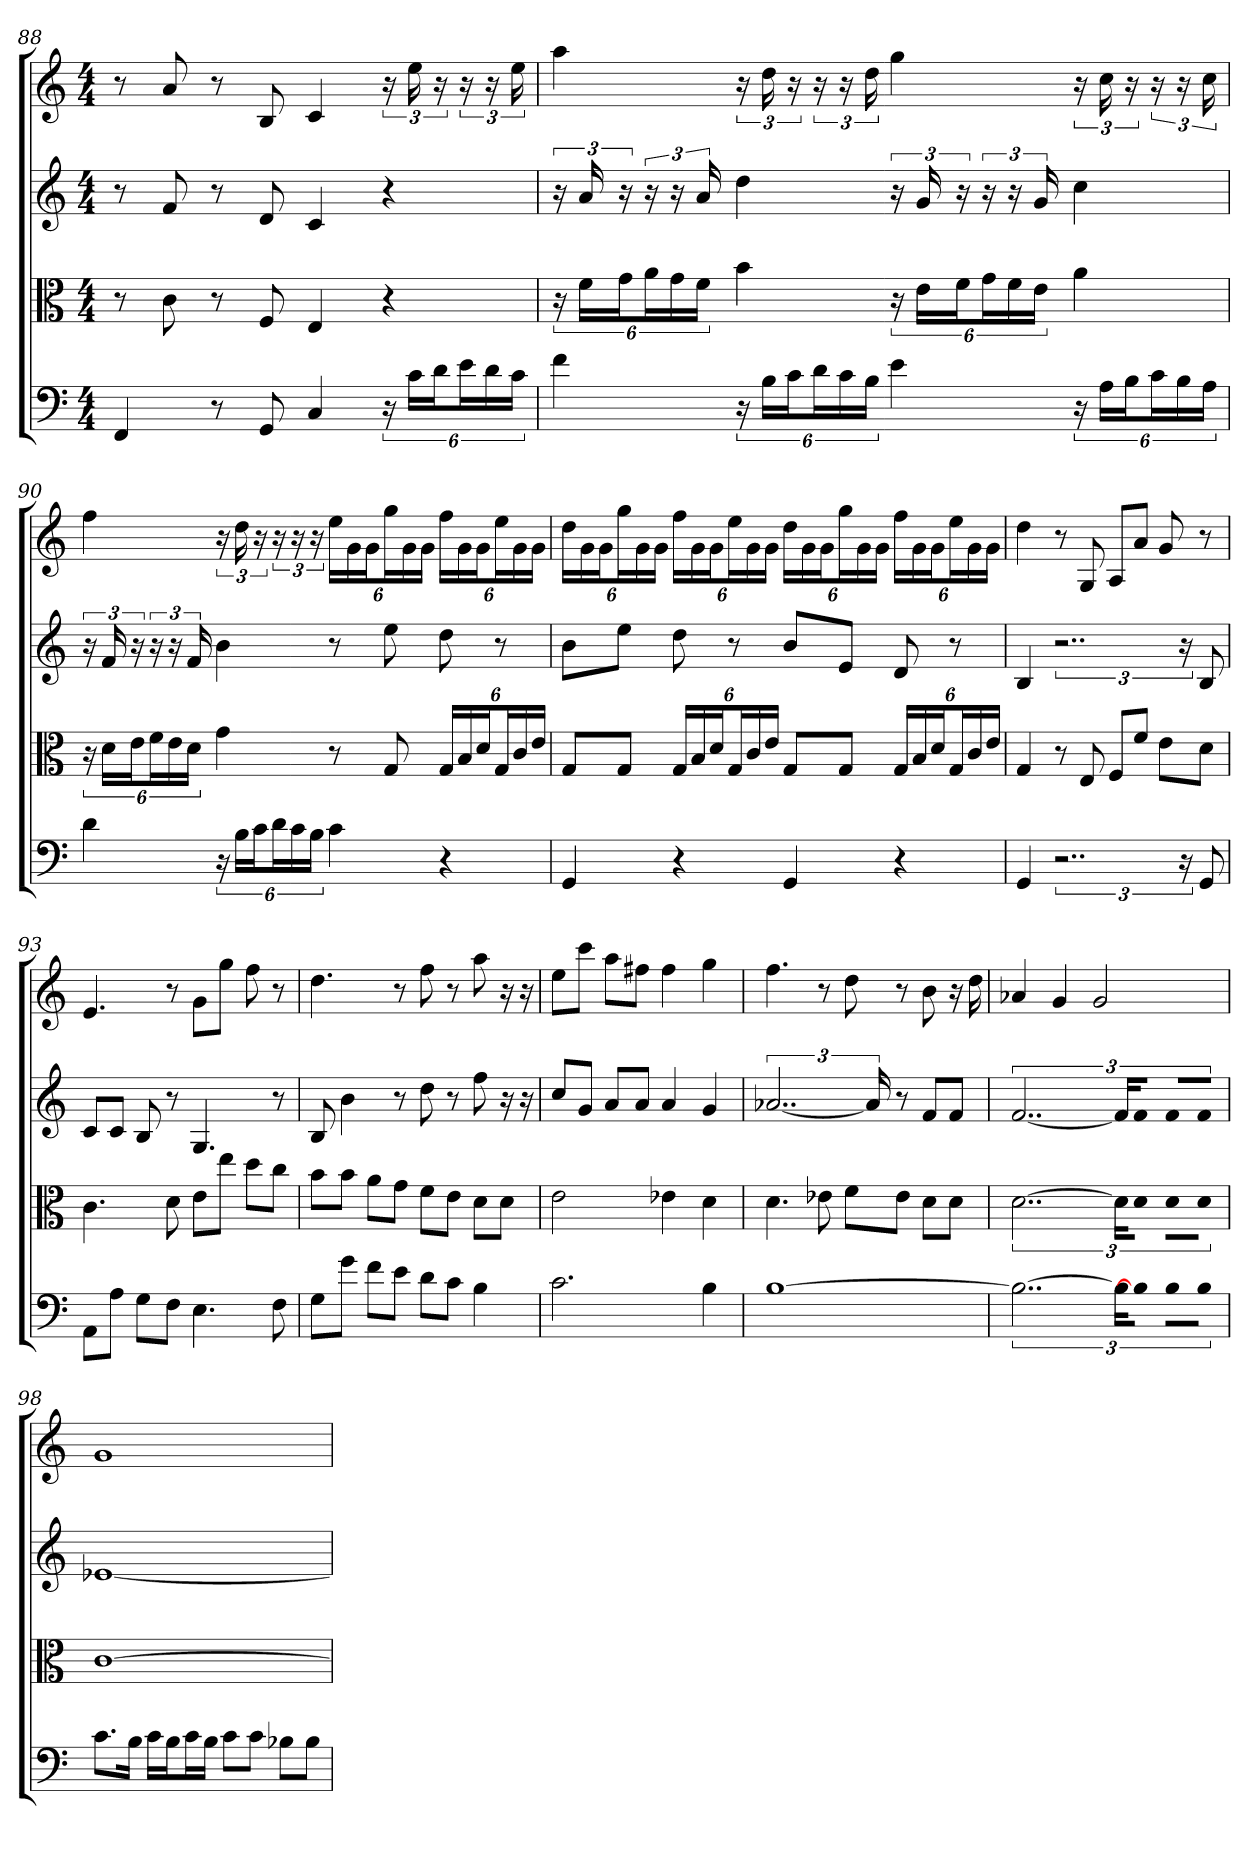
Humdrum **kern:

**kern	**kern	**kern	**kern
*part4	*part3	*part2	*part1
*staff4	*staff3	*staff2	*staff1
*clefF4	*clefC3	*clefG2	*clefG2
*k[]	*k[]	*k[]	*k[]
*C:	*C:	*C:	*C:
*M4/4	*M4/4	*M4/4	*M4/4
=88	=88	=88	=88
4FF	8r	8r	8r
.	8c	8f	8a
8r	8r	8r	8r
8GG	8F	8d	8B
4C	4E	4c	4c
24r	4r	4r	24r
24c\LL	.	.	24ee
24d\J	.	.	24r
24e\L	.	.	24r
24d\	.	.	24r
24c\JJ	.	.	24ee
=89	=89	=89	=89
4f	24r	24r	4aa
.	24f\LL	24a	.
.	24g\J	24r	.
.	24a\L	24r	.
.	24g\	24r	.
.	24f\JJ	24a	.
24r	4b	4dd	24r
24B\LL	.	.	24dd
24c\J	.	.	24r
24d\L	.	.	24r
24c\	.	.	24r
24B\JJ	.	.	24dd
4e	24r	24r	4gg
.	24e\LL	24g	.
.	24f\J	24r	.
.	24g\L	24r	.
.	24f\	24r	.
.	24e\JJ	24g	.
24r	4a	4cc	24r
24A\LL	.	.	24cc
24B\J	.	.	24r
24c\L	.	.	24r
24B\	.	.	24r
24A\JJ	.	.	24cc
=90	=90	=90	=90
4d	24r	24r	4ff
.	24d\LL	24f	.
.	24e\J	24r	.
.	24f\L	24r	.
.	24e\	24r	.
.	24d\JJ	24f	.
24r	4g	4b	24r
24B\LL	.	.	24dd
24c\J	.	.	24r
24d\L	.	.	24r
24c\	.	.	24r
24B\JJ	.	.	24r
4c	8r	8r	24ee\LL
.	.	.	24g\
.	.	.	24g\J
.	8G	8ee	24gg\L
.	.	.	24g\
.	.	.	24g\JJ
4r	24G/LL	8dd	24ff\LL
.	24B/	.	24g\
.	24d/J	.	24g\J
.	24G/L	8r	24ee\L
.	24c/	.	24g\
.	24e/JJ	.	24g\JJ
=91	=91	=91	=91
4GG	8G/L	8b\L	24dd\LL
.	.	.	24g\
.	.	.	24g\J
.	8G/J	8ee\J	24gg\L
.	.	.	24g\
.	.	.	24g\JJ
4r	24G/LL	8dd	24ff\LL
.	24B/	.	24g\
.	24d/J	.	24g\J
.	24G/L	8r	24ee\L
.	24c/	.	24g\
.	24e/JJ	.	24g\JJ
4GG	8G/L	8b/L	24dd\LL
.	.	.	24g\
.	.	.	24g\J
.	8G/J	8e/J	24gg\L
.	.	.	24g\
.	.	.	24g\JJ
4r	24G/LL	8d	24ff\LL
.	24B/	.	24g\
.	24d/J	.	24g\J
.	24G/L	8r	24ee\L
.	24c/	.	24g\
.	24e/JJ	.	24g\JJ
=92	=92	=92	=92
4GG	4G	4B	4dd
3..r	8r	3..r	8r
.	8E	.	8G
.	8F/L	.	8A/L
.	8f/J	.	8a/J
.	8e\L	.	8g
24r	.	24r	.
8GG	8d\J	8B	8r
=93	=93	=93	=93
8AA\L	4.c	8c/L	4.e
8A\J	.	8c/J	.
8G\L	.	8B	.
8F\J	8d	8r	8r
4.E	8e\L	4.G	8g\L
.	8ee\J	.	8gg\J
.	8dd\L	.	8ff
8F	8cc\J	8r	8r
=94	=94	=94	=94
8G\L	8b\L	8B	4.dd
8g\J	8b\J	4b	.
8f\L	8a\L	.	.
8e\J	8g\J	8r	8r
8d\L	8f\L	8dd	8ff
8c\J	8e\J	8r	8r
4B	8d\L	8ff	8aa
.	8d\J	16r	16r
.	.	16r	16r
=95	=95	=95	=95
2.c	2e	8cc/L	8ee\L
.	.	8g/J	8ccc\J
.	.	8a/L	8aa\L
.	.	8a/J	8ff#X\J
.	4e-X	4a	4ff#
4B	4d	4g	4gg
=96	=96	=96	=96
[1B	4.d	[3..a-X	4.ff
.	8e-X	.	8r
.	8f\L	.	8dd
.	.	24a-]	.
.	8e-\J	8r	8r
.	8d\L	8f/L	8b
.	8d\J	8f/J	16r
.	.	.	16dd
=97	=97	=97	=97
3..B_	[3..d	[3..f	4a-X
.	.	.	4g
.	.	.	2g
24B\KL]	24d\KL]	24f/KL]	.
8B\J]	8d\J	8f/J	.
8B\L	8d\L	8f/L	.
8B\J	8d\J	8f/J	.
=98	=98	=98	=98
8.c\L	[1c	[1e-X	1g
16B\Jk	.	.	.
16c\LL	.	.	.
16B\J	.	.	.
16c\L	.	.	.
16B\JJ	.	.	.
8c\L	.	.	.
8c\J	.	.	.
8B-X\L	.	.	.
8B-\J	.	.	.
=	=	=	=
*-	*-	*-	*-
